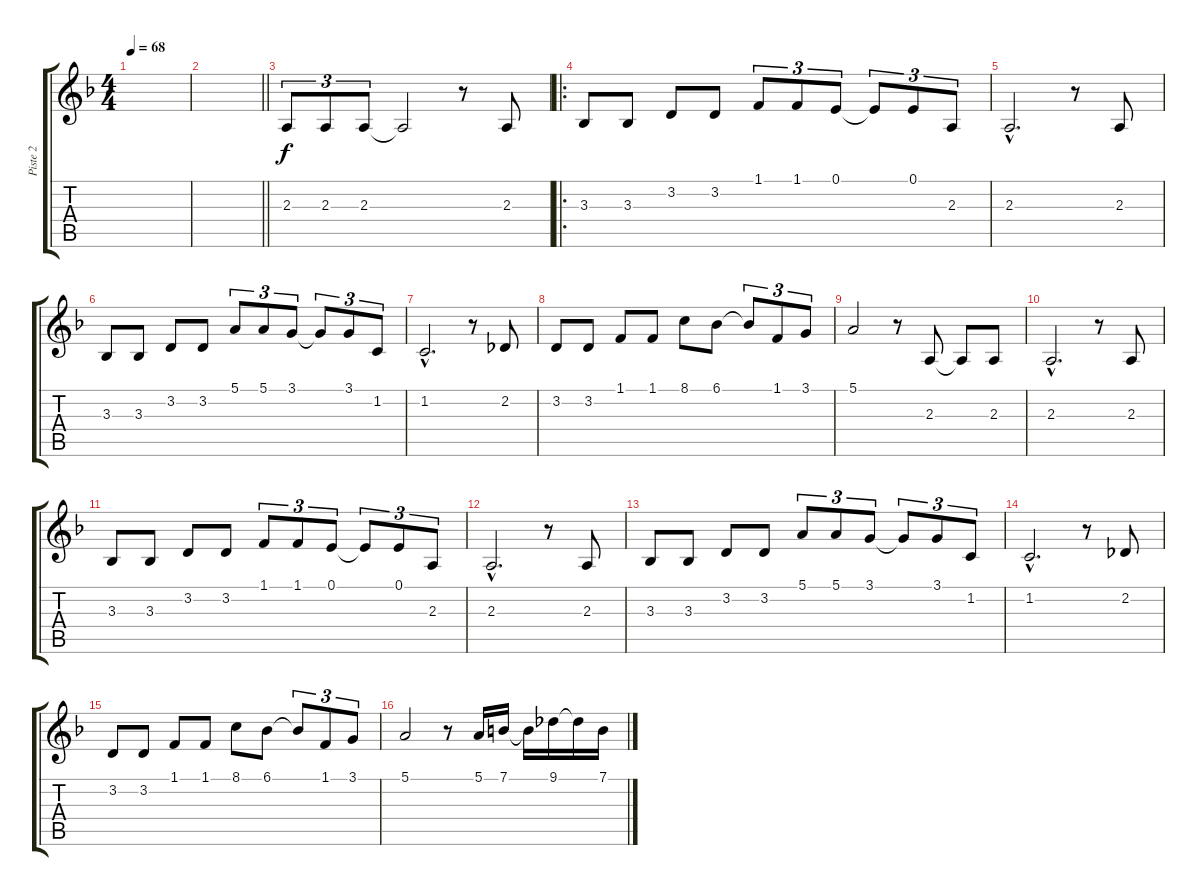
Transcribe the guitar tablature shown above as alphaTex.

\track ("Piste 2" "Piste 2") {instrument clarinet}
\staff {score tabs}
\tuning (E4 B3 G3 D3 A2 E2) {hide}
\ts (4 4)
\tempo 68
\clef g2
\ks dminor
|
\barLineRight lightlight
|
2.3.8{tu (3 2)} 2.3.8{tu (3 2)} 2.3.8{tu (3 2)} 2.3{t}.2 r.8 2.3.8 |
\ro
3.3.8 3.3.8 3.2.8 3.2.8 1.1.8{tu (3 2)} 1.1.8{tu (3 2)} 0.1.8{tu (3 2)} 0.1{t}.8{tu (3 2)} 0.1.8{tu (3 2)} 2.3.8{tu (3 2)} |
2.3{hac}.2{d} r.8 2.3.8 |
3.3.8 3.3.8 3.2.8 3.2.8 5.1.8{tu (3 2)} 5.1.8{tu (3 2)} 3.1.8{tu (3 2)} 3.1{t}.8{tu (3 2)} 3.1.8{tu (3 2)} 1.2.8{tu (3 2)} |
1.2{hac}.2{d} r.8 2.2.8 |
3.2.8 3.2.8 1.1.8 1.1.8 8.1.8 6.1.8 6.1{t}.8{tu (3 2)} 1.1.8{tu (3 2)} 3.1.8{tu (3 2)} |
5.1.2 r.8 2.3.8 2.3{t}.8 2.3.8 |
2.3{hac}.2{d} r.8 2.3.8 |
3.3.8 3.3.8 3.2.8 3.2.8 1.1.8{tu (3 2)} 1.1.8{tu (3 2)} 0.1.8{tu (3 2)} 0.1{t}.8{tu (3 2)} 0.1.8{tu (3 2)} 2.3.8{tu (3 2)} |
2.3{hac}.2{d} r.8 2.3.8 |
3.3.8 3.3.8 3.2.8 3.2.8 5.1.8{tu (3 2)} 5.1.8{tu (3 2)} 3.1.8{tu (3 2)} 3.1{t}.8{tu (3 2)} 3.1.8{tu (3 2)} 1.2.8{tu (3 2)} |
1.2{hac}.2{d} r.8 2.2.8 |
3.2.8 3.2.8 1.1.8 1.1.8 8.1.8 6.1.8 6.1{t}.8{tu (3 2)} 1.1.8{tu (3 2)} 3.1.8{tu (3 2)} |
5.1.2 r.8 5.1.16 7.1.16 7.1{t}.16 9.1.16 9.1{t}.16 7.1.16
